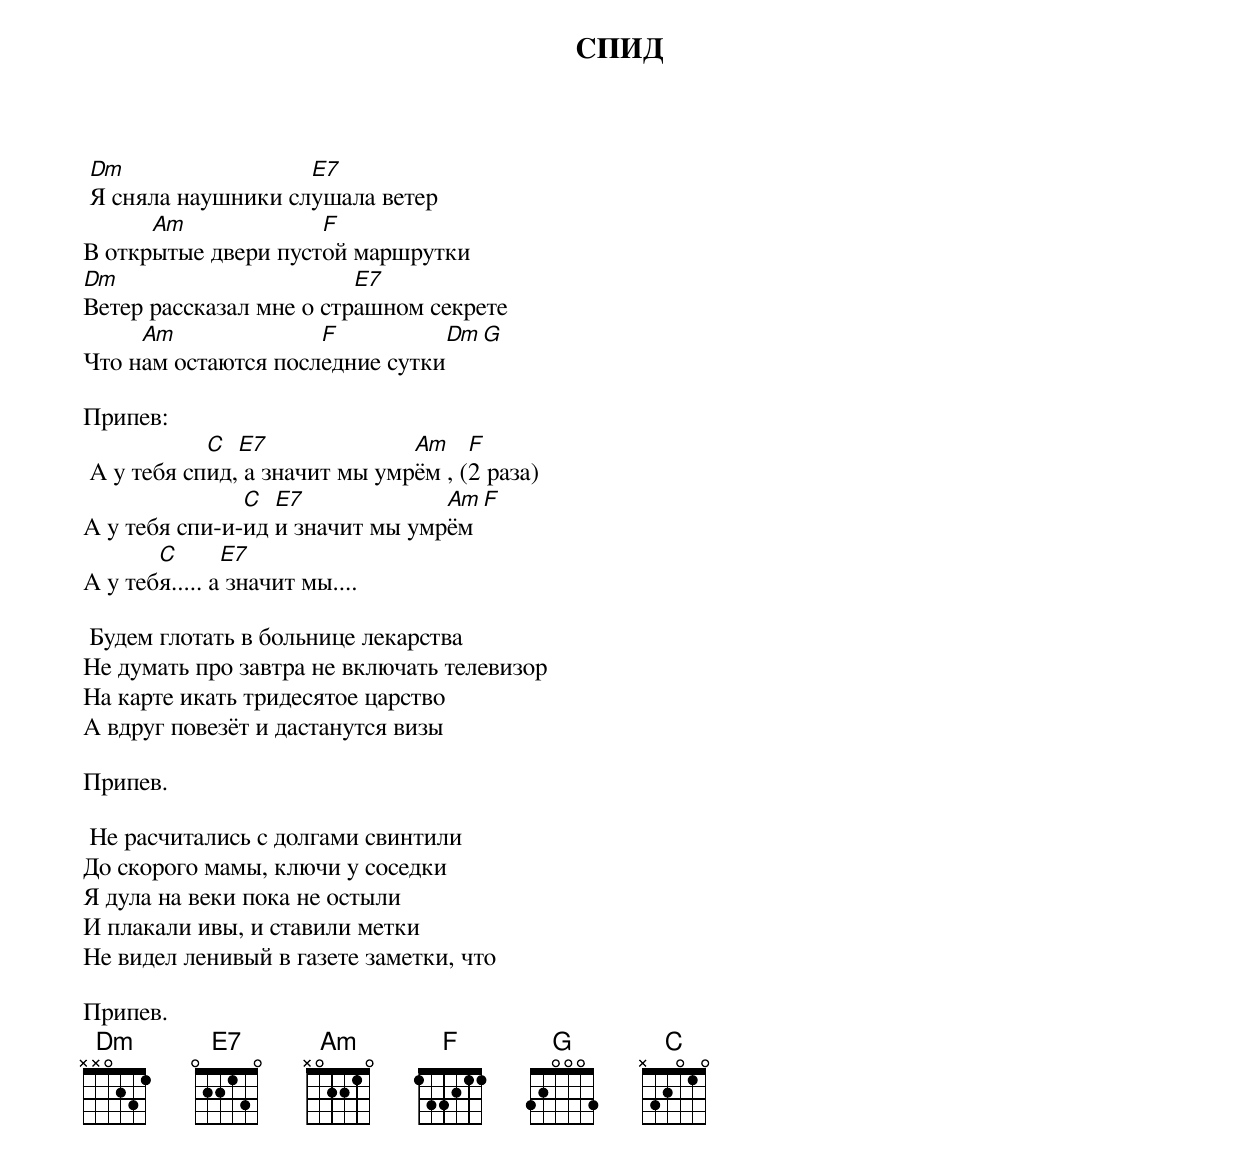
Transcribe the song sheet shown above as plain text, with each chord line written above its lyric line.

                      СПИД

 Dm                 E7
 Я сняла наушники слушала ветер
      Am             F
В открытые двери пустой маршрутки
Dm                       E7
Ветер рассказал мне о страшном секрете
     Am              F            Dm G
Что нам остаются последние сутки

Припев:
            C  E7              Am    F
 А у тебя спид, а значит мы умрём , (2 раза)
               C  E7             Am   F
А у тебя спи-и-ид и значит мы умрём
       C       E7
А у тебя..... а значит мы....

 Будем глотать в больнице лекарства
Не думать про завтра не включать телевизор
На карте икать тридесятое царство
А вдруг повезёт и дастанутся визы

Припев.

 Не расчитались с долгами свинтили
До скорого мамы, ключи у соседки
Я дула на веки пока не остыли
И плакали ивы, и ставили метки
Не видел ленивый в газете заметки, что

Припев.
